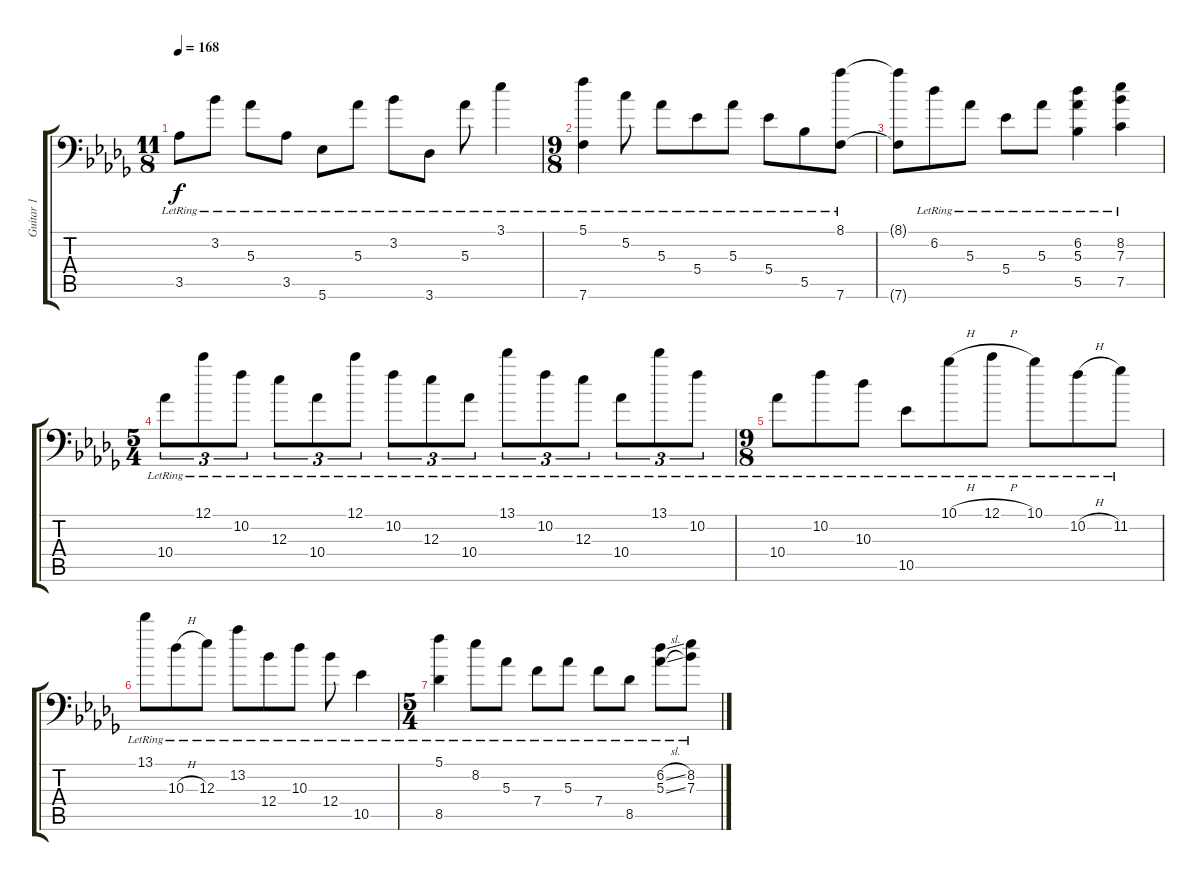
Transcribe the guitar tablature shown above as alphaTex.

\track ("Guitar 1" "Guitar 1") {instrument electricguitarjazz}
\staff {score tabs}
\tuning (C4 G3 Eb3 Bb2 F2 Bb1) {hide}
\ts (11 8)
\tempo 168
\clef f4
\ks bbminor
3.5{lr}.8{dy f} 3.2{lr}.8 5.3{lr}.8 3.5{lr}.8 5.6{lr}.8 5.3{lr}.8 3.2{lr}.8 3.6{lr}.8 5.3{lr}.8 3.1{lr}.4 |
\ts (9 8)
(5.1{lr} 7.6{lr}).4 5.2{lr}.8 5.3{lr}.8 5.4{lr}.8 5.3{lr}.8 5.4{lr}.8 5.5{lr}.8 (8.1{lr} 7.6{lr}).8 |
(8.1{t} 7.6{t}).8 6.2{lr}.8 5.3{lr}.8 5.4{lr}.8 5.3{lr}.8 (6.2{lr} 5.3{lr} 5.5{lr}).4 (8.2{lr} 7.3{lr} 7.5{lr}).4 |
\ts (5 4)
10.4{lr}.8{tu (3 2)} 12.1{lr}.8{tu (3 2)} 10.2{lr}.8{tu (3 2)} 12.3{lr}.8{tu (3 2)} 10.4{lr}.8{tu (3 2)} 12.1{lr}.8{tu (3 2)} 10.2{lr}.8{tu (3 2)} 12.3{lr}.8{tu (3 2)} 10.4{lr}.8{tu (3 2)} 13.1{lr}.8{tu (3 2)} 10.2{lr}.8{tu (3 2)} 12.3{lr}.8{tu (3 2)} 10.4{lr}.8{tu (3 2)} 13.1{lr}.8{tu (3 2)} 10.2{lr}.8{tu (3 2)} |
\ts (9 8)
10.4{lr}.8 10.2{lr}.8 10.3{lr}.8 10.5{lr}.8 10.1{h lr}.8 12.1{h lr}.8 10.1{lr}.8 10.2{h lr}.8 11.2{lr}.8 |
13.1{lr}.8 10.3{h lr}.8 12.3{lr}.8 13.2{lr}.8 12.4{lr}.8 10.3{lr}.8 12.4{lr}.8 10.5{lr}.4 |
\ts (5 4)
(5.1{lr} 8.5{lr}).4 8.2{lr}.8 5.3{lr}.8 7.4{lr}.8 5.3{lr}.8 7.4{lr}.8 8.5{lr}.8 (6.2{sl lr} 5.3{sl lr}).8 (8.2{lr} 7.3{lr}).8
